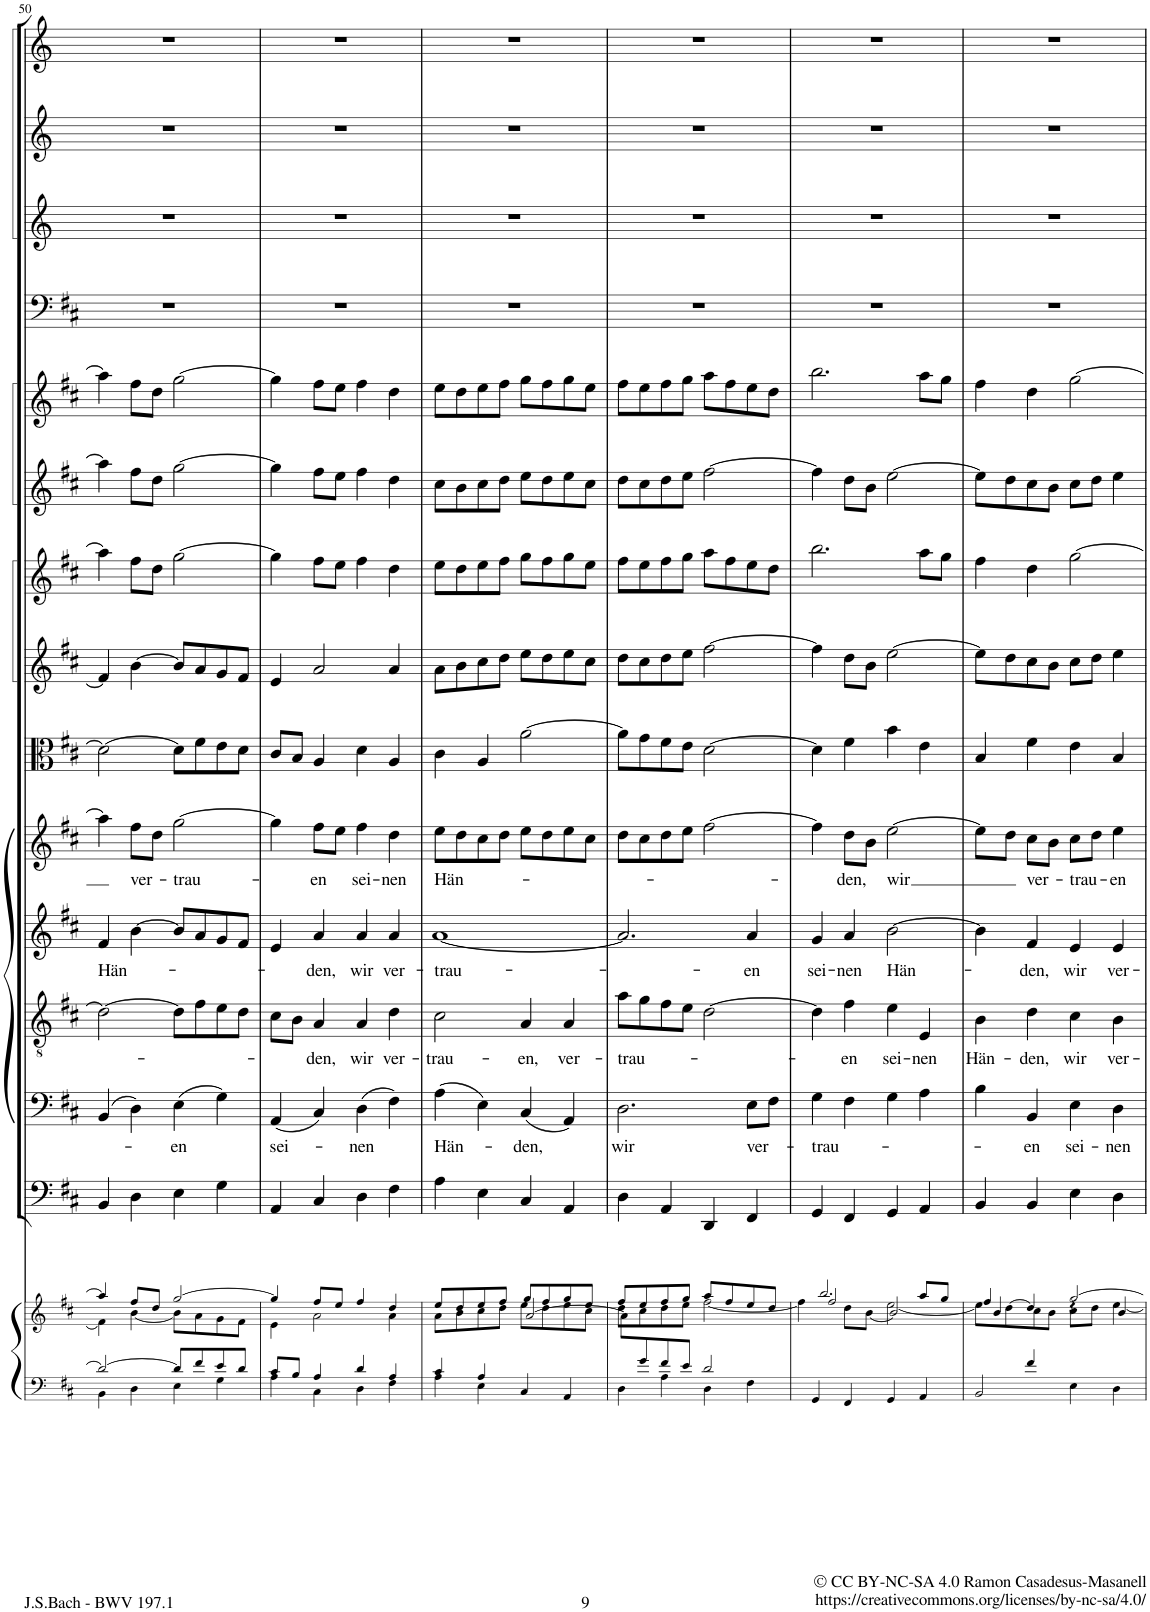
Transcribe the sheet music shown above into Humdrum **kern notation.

**kern	**kern	**kern	**kern	**text	**kern	**text	**kern	**text	**kern	**text	**kern	**kern	**kern	**kern	**kern	**kern	**kern	**kern	**kern
*part15	*part15	*part14	*part13	*part13	*part12	*part12	*part11	*part11	*part10	*part10	*part9	*part8	*part7	*part6	*part5	*part4	*part3	*part2	*part1
*staff16	*staff15	*staff14	*staff13	*staff13	*staff12	*staff12	*staff11	*staff11	*staff10	*staff10	*staff9	*staff8	*staff7	*staff6	*staff5	*staff4	*staff3	*staff2	*staff1
*I"Piano reduction	*	*I"Continuo	*I"Basso	*	*I"Tenore	*	*I"Alto	*	*I"Soprano	*	*I"Viola	*I"Violino II	*I"Violino I	*I"Oboe II	*I"Oboe	*I"Timpani	*I"Tromba III	*I"Tromba II	*I"Tromba I
*I'Pno	*	*	*	*	*	*	*	*	*	*	*I'Vla	*I'Vln	*I'Vln	*I'Ob	*I'Ob	*I'Timp	*	*	*
!!LO:PB:g=z
*clefF4	*clefG2	*clefF4	*clefF4	*	*clefGv2	*	*clefG2	*	*clefG2	*	*clefC3	*clefG2	*clefG2	*clefG2	*clefG2	*clefF4	*clefG2	*clefG2	*clefG2
*	*	*	*	*	*	*	*	*	*	*	*	*	*	*	*	*	*Trd-1c-2	*Trd-1c-2	*Trd-1c-2
*k[f#c#]	*k[f#c#]	*k[f#c#]	*k[f#c#]	*	*k[f#c#]	*	*k[f#c#]	*	*k[f#c#]	*	*k[f#c#]	*k[f#c#]	*k[f#c#]	*k[f#c#]	*k[f#c#]	*k[f#c#]	*k[]	*k[]	*k[]
*M2/2	*M2/2	*M2/2	*M2/2	*	*M2/2	*	*M2/2	*	*M2/2	*	*M2/2	*M2/2	*M2/2	*M2/2	*M2/2	*M2/2	*M2/2	*M2/2	*M2/2
*met(c|)	*met(c|)	*met(c|)	*met(c|)	*	*met(c|)	*	*met(c|)	*	*met(c|)	*	*met(c|)	*met(c|)	*met(c|)	*met(c|)	*met(c|)	*met(c|)	*met(c|)	*met(c|)	*met(c|)
=50	=50	=50	=50	=50	=50	=50	=50	=50	=50	=50	=50	=50	=50	=50	=50	=50	=50	=50	=50
*^	*^	*	*	*	*	*	*	*	*	*	*	*	*	*	*	*	*	*	*
!	!	!	!	!	!	!	!	!	!	!LO:LY:b	!	!	!	!	!	!	!	!	!	!	!
2d/_	4BB\	4aa/]	4f#\]	4BB/	(4BB/	.	2d\_	.	4f#/	Hän-	4aa\]	.	2d\_	4f#/]	4aa\]	4aa\]	4aa\]	1r	1r	1r	1r
!	!	!	!	!	!	!	!	!	!	!	!	!LO:LY:b	!	!	!	!	!	!	!	!	!
.	4D\	8ff#/L	[4b\	4D\	4D\)	.	.	.	[4b\	.	8ff#\L	ver-	.	[4b\	8ff#\L	8ff#\L	8ff#\L	.	.	.	.
.	.	8dd/J	.	.	.	.	.	.	.	.	8dd\J	.	.	.	8dd\J	8dd\J	8dd\J	.	.	.	.
!	!	!	!	!	!	!LO:LY:b	!	!	!	!	!	!LO:LY:b	!	!	!	!	!	!	!	!	!
8d/L]	4E\	[2gg/	8b\L]	4E\	(4E\	-en	8d\L]	.	8b/L]	.	[2gg\	-trau-	8d\L]	8b/L]	[2gg\	[2gg\	[2gg\	.	.	.	.
8f#/	.	.	8a\	.	.	.	8f#\	.	8a/	.	.	.	8f#\	8a/	.	.	.	.	.	.	.
8e/	4G\	.	8g\	4G\	4G\)	.	8e\	.	8g/	.	.	.	8e\	8g/	.	.	.	.	.	.	.
8d/J	.	.	8f#\J	.	.	.	8d\J	.	8f#/J	.	.	.	8d\J	8f#/J	.	.	.	.	.	.	.
=51	=51	=51	=51	=51	=51	=51	=51	=51	=51	=51	=51	=51	=51	=51	=51	=51	=51	=51	=51	=51	=51
!	!	!	!	!	!	!LO:LY:b	!	!	!	!	!	!	!	!	!	!	!	!	!	!	!
8c#/L	4A\	4gg/]	4e\	4AA/	(4AA/	sei-	8c#\L	.	4e/	.	4gg\]	.	8c#/L	4e/	4gg\]	4gg\]	4gg\]	1r	1r	1r	1r
8B/J	.	.	.	.	.	.	8B\J	.	.	.	.	.	8B/J	.	.	.	.	.	.	.	.
!	!	!	!	!	!	!	!	!LO:LY:b	!	!LO:LY:b	!	!LO:LY:b	!	!	!	!	!	!	!	!	!
4A/	4C#\	8ff#/L	2a\	4C#/	4C#/)	.	4A/	-den,	4a/	-den,	8ff#\L	-en	4A/	2a/	8ff#\L	8ff#\L	8ff#\L	.	.	.	.
.	.	8ee/J	.	.	.	.	.	.	.	.	8ee\J	.	.	.	8ee\J	8ee\J	8ee\J	.	.	.	.
!	!	!	!	!	!	!LO:LY:b	!	!LO:LY:b	!	!LO:LY:b	!	!LO:LY:b	!	!	!	!	!	!	!	!	!
4d/	4D\	4ff#/	.	4D\	(4D\	-nen	4A/	wir	4a/	wir	4ff#\	sei-	4d\	.	4ff#\	4ff#\	4ff#\	.	.	.	.
!	!	!	!	!	!	!	!	!LO:LY:b	!	!LO:LY:b	!	!LO:LY:b	!	!	!	!	!	!	!	!	!
4A/	4F#\	4dd/	4a\	4F#\	4F#\)	.	4d\	ver-	4a/	ver-	4dd\	-nen	4A/	4a/	4dd\	4dd\	4dd\	.	.	.	.
=52	=52	=52	=52	=52	=52	=52	=52	=52	=52	=52	=52	=52	=52	=52	=52	=52	=52	=52	=52	=52	=52
*	*	*	*^	*	*	*	*	*	*	*	*	*	*	*	*	*	*	*	*	*	*
!	!	!	!	!	!	!	!LO:LY:b	!	!LO:LY:b	!	!LO:LY:b	!	!LO:LY:b	!	!	!	!	!	!	!	!	!
4c#/	4A\	8ee/L	8a\L	2ryy	4A\	(4A\	Hän-	2c#\	-trau-	[1a	-trau-	8ee\L	Hän-	4c#\	8a\L	8ee\L	8cc#\L	8ee\L	1r	1r	1r	1r
.	.	8dd/	8b\	.	.	.	.	.	.	.	.	8dd\	.	.	8b\	8dd\	8b\	8dd\	.	.	.	.
4A/	4E\	8ee/	8cc#\	.	4E\	4E\)	.	.	.	.	.	8cc#\	.	4A/	8cc#\	8ee\	8cc#\	8ee\	.	.	.	.
.	.	8ff#/J	8dd\J	.	.	.	.	.	.	.	.	8dd\J	.	.	8dd\J	8ff#\J	8dd\J	8ff#\J	.	.	.	.
!	!	!	!	!	!	!	!LO:LY:b	!	!LO:LY:b	!	!	!	!	!	!	!	!	!	!	!	!	!
2ryy	4C#/	8gg/L	8ee\L	[2a/	4C#/	(4C#/	-den,	4A/	-en,	.	.	8ee\L	.	[2a\	8ee\L	8gg\L	8ee\L	8gg\L	.	.	.	.
.	.	8ff#/	8dd\	.	.	.	.	.	.	.	.	8dd\	.	.	8dd\	8ff#\	8dd\	8ff#\	.	.	.	.
!	!	!	!	!	!	!	!	!	!LO:LY:b	!	!	!	!	!	!	!	!	!	!	!	!	!
.	4AA/	8gg/	8ee\	.	4AA/	4AA/)	.	4A/	ver-	.	.	8ee\	.	.	8ee\	8gg\	8ee\	8gg\	.	.	.	.
.	.	8ee/J	8cc#\J	.	.	.	.	.	.	.	.	8cc#\J	.	.	8cc#\J	8ee\J	8cc#\J	8ee\J	.	.	.	.
=53	=53	=53	=53	=53	=53	=53	=53	=53	=53	=53	=53	=53	=53	=53	=53	=53	=53	=53	=53	=53	=53	=53
!	!	!	!	!	!	!	!LO:LY:b	!	!LO:LY:b	!	!	!	!	!	!	!	!	!	!	!	!	!
8ryy	4D\	8ff#/L	8dd\L	8a\L]	4D\	2.D\	wir	8a\L	-trau-	2.a/]	.	8dd\L	.	8a\L]	8dd\L	8ff#\L	8dd\L	8ff#\L	1r	1r	1r	1r
8g/	.	8ee/	8cc#\	2..ryy	.	.	.	8g\	.	.	.	8cc#\	.	8g\	8cc#\	8ee\	8cc#\	8ee\	.	.	.	.
8f#/	4A\	8ff#/	8dd\	.	4AA/	.	.	8f#\	.	.	.	8dd\	.	8f#\	8dd\	8ff#\	8dd\	8ff#\	.	.	.	.
8e/J	.	8gg/J	8ee\J	.	.	.	.	8e\J	.	.	.	8ee\J	.	8e\J	8ee\J	8gg\J	8ee\J	8gg\J	.	.	.	.
2d/	4D\	8aa/L	[2ff#\	.	4DD/	.	.	[2d\	.	.	.	[2ff#\	.	[2d\	[2ff#\	8aa\L	[2ff#\	8aa\L	.	.	.	.
.	.	8ff#/	.	.	.	.	.	.	.	.	.	.	.	.	.	8ff#\	.	8ff#\	.	.	.	.
!	!	!	!	!	!	!	!LO:LY:b	!	!	!	!LO:LY:b	!	!	!	!	!	!	!	!	!	!	!
.	4F#\	8ee/	.	.	4FF#/	8E\L	ver-	.	.	4a/	-en	.	.	.	.	8ee\	.	8ee\	.	.	.	.
.	.	8dd/J	.	.	.	8F#\J	.	.	.	.	.	.	.	.	.	8dd\J	.	8dd\J	.	.	.	.
*v	*v	*	*	*	*	*	*	*	*	*	*	*	*	*	*	*	*	*	*	*	*	*
=54	=54	=54	=54	=54	=54	=54	=54	=54	=54	=54	=54	=54	=54	=54	=54	=54	=54	=54	=54	=54	=54
!	!	!	!	!	!	!LO:LY:b	!	!	!	!LO:LY:b	!	!	!	!	!	!	!	!	!	!	!
4GG/	2.bb/	4ff#\]	2ff#/	4GG/	4G\	-trau-	4d\]	.	4g/	sei-	4ff#\]	.	4d\]	4ff#\]	2.bb\	4ff#\]	2.bb\	1r	1r	1r	1r
!	!	!	!	!	!	!	!	!LO:LY:b	!	!LO:LY:b	!	!LO:LY:b	!	!	!	!	!	!	!	!	!
4FF#/	.	8dd\L	.	4FF#/	4F#\	.	4f#\	-en	4a/	-nen	8dd\L	-den,	4f#\	8dd\L	.	8dd\L	.	.	.	.	.
.	.	[8b\J	.	.	.	.	.	.	.	.	8b\J	.	.	8b\J	.	8b\J	.	.	.	.	.
!	!	!	!	!	!	!	!	!LO:LY:b	!	!LO:LY:b	!	!LO:LY:b	!	!	!	!	!	!	!	!	!
4GG/	.	[2ee\	2b/]	4GG/	4G\	.	4e\	sei-	[2b\	Hän-	[2ee\	wir	4b\	[2ee\	.	[2ee\	.	.	.	.	.
!	!	!	!	!	!	!	!	!LO:LY:b	!	!	!	!	!	!	!	!	!	!	!	!	!
4AA/	8aa/L	.	.	4AA/	4A\	.	4E/	-nen	.	.	.	.	4e\	.	8aa\L	.	8aa\L	.	.	.	.
.	8gg/J	.	.	.	.	.	.	.	.	.	.	.	.	.	8gg\J	.	8gg\J	.	.	.	.
=55	=55	=55	=55	=55	=55	=55	=55	=55	=55	=55	=55	=55	=55	=55	=55	=55	=55	=55	=55	=55	=55
*^	*	*	*	*	*	*	*	*	*	*	*	*	*	*	*	*	*	*	*	*	*
!	!	!	!	!	!	!	!	!	!LO:LY:b	!	!	!	!	!	!	!	!	!	!	!	!	!
4ryy	2BB/	4ff#/	8ee\L]	4b/	4BB/	4B\	.	4B\	Hän-	4b\]	.	8ee\L]	.	4B/	8ee\L]	4ff#\	8ee\L]	4ff#\	1r	1r	1r	1r
.	.	.	[>8dd\	.	.	.	.	.	.	.	.	8dd\J	.	.	8dd\	.	8dd\	.	.	.	.	.
!	!	!	!	!	!	!	!LO:LY:b	!	!LO:LY:b	!	!LO:LY:b	!	!LO:LY:b	!	!	!	!	!	!	!	!	!
4f#/	.	4dd/]	8cc#\	2ryy	4BB/	4BB/	-en	4d\	-den,	4f#/	-den,	8cc#\L	ver-	4f#\	8cc#\	4dd\	8cc#\	4dd\	.	.	.	.
.	.	.	8b\J	.	.	.	.	.	.	.	.	8b\J	.	.	8b\J	.	8b\J	.	.	.	.	.
!	!	!	!	!	!	!	!LO:LY:b	!	!LO:LY:b	!	!LO:LY:b	!	!LO:LY:b	!	!	!	!	!	!	!	!	!
4r	4E\	[2gg/	8cc#\L	.	4E\	4E\	sei-	4c#\	wir	4e/	wir	8cc#\L	-trau-	4e\	8cc#\L	[2gg\	8cc#\L	[2gg\	.	.	.	.
.	.	.	8dd\J	.	.	.	.	.	.	.	.	8dd\J	.	.	8dd\J	.	8dd\J	.	.	.	.	.
!	!	!	!	!	!	!	!LO:LY:b	!	!LO:LY:b	!	!LO:LY:b	!	!LO:LY:b	!	!	!	!	!	!	!	!	!
4ryy	4D\	.	[4ee\	4b/	4D\	4D\	-nen	4B\	ver-	4e/	ver-	4ee\	-en	4B/	4ee\	.	4ee\	.	.	.	.	.
*v	*v	*	*	*	*	*	*	*	*	*	*	*	*	*	*	*	*	*	*	*	*	*
*	*v	*v	*v	*	*	*	*	*	*	*	*	*	*	*	*	*	*	*	*	*	*
=	=	=	=	=	=	=	=	=	=	=	=	=	=	=	=	=	=	=	=
*-	*-	*-	*-	*-	*-	*-	*-	*-	*-	*-	*-	*-	*-	*-	*-	*-	*-	*-	*-
